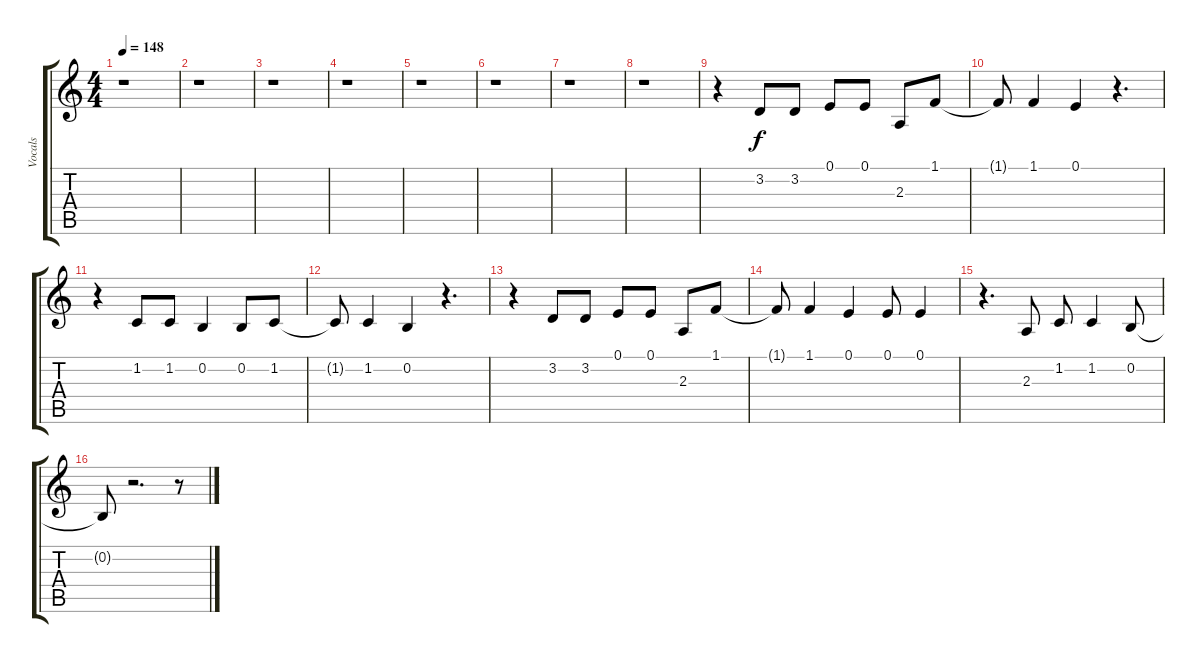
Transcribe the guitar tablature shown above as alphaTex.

\track ("Vocals" "Vocals") {instrument lead2sawtooth}
\staff {score tabs}
\tuning (E4 B3 G3 D3 A2 E2) {hide}
\ts (4 4)
\tempo 148
\clef g2
\ks c
r.1{dy f instrument lead2sawtooth} |
r.1 |
r.1 |
r.1 |
r.1 |
r.1 |
r.1 |
r.1 |
r.4 3.2.8 3.2.8 0.1.8 0.1.8 2.3.8 1.1.8 |
1.1{t}.8 1.1.4 0.1.4 r.4{d} |
r.4 1.2.8 1.2.8 0.2.4 0.2.8 1.2.8 |
1.2{t}.8 1.2.4 0.2.4 r.4{d} |
r.4 3.2.8 3.2.8 0.1.8 0.1.8 2.3.8 1.1.8 |
1.1{t}.8 1.1.4 0.1.4 0.1.8 0.1.4 |
r.4{d} 2.3.8 1.2.8 1.2.4 0.2.8 |
0.2{t}.8 r.2{d} r.8
